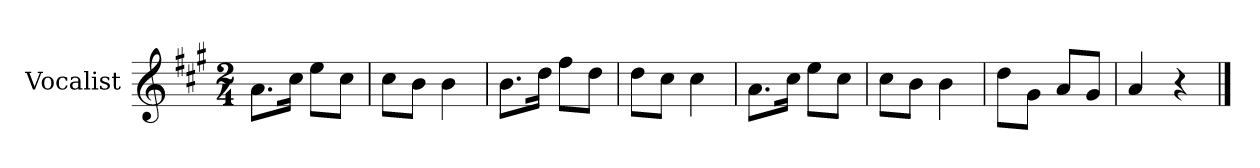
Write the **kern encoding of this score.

**kern
*part1
*staff1
*I"Vocalist
*k[f#c#g#]
*A:
*M2/4
=1
8.aL
16cc#Jk
8eeL
8cc#J
=2
8cc#L
8bJ
4b
=3
8.bL
16ddJk
8ff#L
8ddJ
=4
8ddL
8cc#J
4cc#
=5
8.aL
16cc#Jk
8eeL
8cc#J
=6
8cc#L
8bJ
4b
=7
8ddL
8g#J
8aL
8g#J
=8
4a
4r
==
*-
